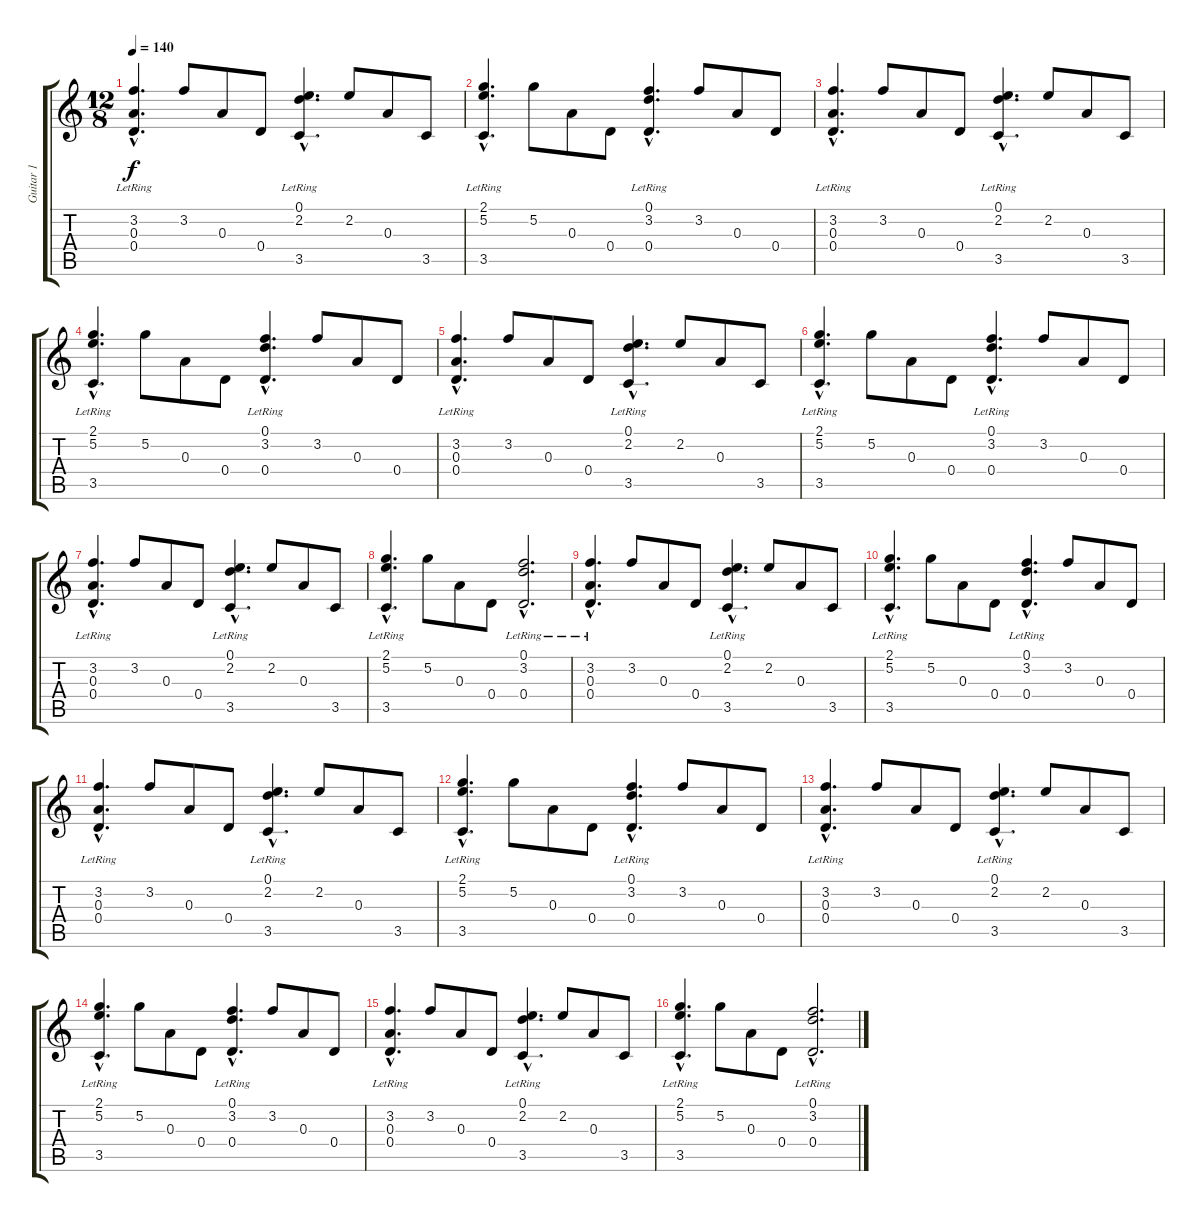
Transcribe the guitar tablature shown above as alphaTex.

\track ("Guitar 1" "Guitar 1") {instrument acousticguitarsteel}
\staff {score tabs}
\tuning (D4 D4 A3 D3 A2 D2) {hide}
\ts (12 8)
\tempo 140
\clef g2
\ks c
(3.2{hac lr} 0.3{hac lr} 0.4{hac lr}).4{d dy f} 3.2.8 0.3.8 0.4.8 (0.1{hac lr} 2.2{hac lr} 3.5{hac lr}).4{d} 2.2.8 0.3.8 3.5.8 |
(2.1{hac lr} 5.2{hac lr} 3.5{hac lr}).4{d} 5.2.8 0.3.8 0.4.8 (0.1{hac lr} 3.2{hac lr} 0.4{hac lr}).4{d} 3.2.8 0.3.8 0.4.8 |
(3.2{hac lr} 0.3{hac lr} 0.4{hac lr}).4{d} 3.2.8 0.3.8 0.4.8 (0.1{hac lr} 2.2{hac lr} 3.5{hac lr}).4{d} 2.2.8 0.3.8 3.5.8 |
(2.1{hac lr} 5.2{hac lr} 3.5{hac lr}).4{d} 5.2.8 0.3.8 0.4.8 (0.1{hac lr} 3.2{hac lr} 0.4{hac lr}).4{d} 3.2.8 0.3.8 0.4.8 |
(3.2{hac lr} 0.3{hac lr} 0.4{hac lr}).4{d} 3.2.8 0.3.8 0.4.8 (0.1{hac lr} 2.2{hac lr} 3.5{hac lr}).4{d} 2.2.8 0.3.8 3.5.8 |
(2.1{hac lr} 5.2{hac lr} 3.5{hac lr}).4{d} 5.2.8 0.3.8 0.4.8 (0.1{hac lr} 3.2{hac lr} 0.4{hac lr}).4{d} 3.2.8 0.3.8 0.4.8 |
(3.2{hac lr} 0.3{hac lr} 0.4{hac lr}).4{d} 3.2.8 0.3.8 0.4.8 (0.1{hac lr} 2.2{hac lr} 3.5{hac lr}).4{d} 2.2.8 0.3.8 3.5.8 |
(2.1{hac lr} 5.2{hac lr} 3.5{hac lr}).4{d} 5.2.8 0.3.8 0.4.8 (0.1{hac lr} 3.2{hac lr} 0.4{hac lr}).2{d} |
(3.2{hac lr} 0.3{hac lr} 0.4{hac lr}).4{d} 3.2.8 0.3.8 0.4.8 (0.1{hac lr} 2.2{hac lr} 3.5{hac lr}).4{d} 2.2.8 0.3.8 3.5.8 |
(2.1{hac lr} 5.2{hac lr} 3.5{hac lr}).4{d} 5.2.8 0.3.8 0.4.8 (0.1{hac lr} 3.2{hac lr} 0.4{hac lr}).4{d} 3.2.8 0.3.8 0.4.8 |
(3.2{hac lr} 0.3{hac lr} 0.4{hac lr}).4{d} 3.2.8 0.3.8 0.4.8 (0.1{hac lr} 2.2{hac lr} 3.5{hac lr}).4{d} 2.2.8 0.3.8 3.5.8 |
(2.1{hac lr} 5.2{hac lr} 3.5{hac lr}).4{d} 5.2.8 0.3.8 0.4.8 (0.1{hac lr} 3.2{hac lr} 0.4{hac lr}).4{d} 3.2.8 0.3.8 0.4.8 |
(3.2{hac lr} 0.3{hac lr} 0.4{hac lr}).4{d} 3.2.8 0.3.8 0.4.8 (0.1{hac lr} 2.2{hac lr} 3.5{hac lr}).4{d} 2.2.8 0.3.8 3.5.8 |
(2.1{hac lr} 5.2{hac lr} 3.5{hac lr}).4{d} 5.2.8 0.3.8 0.4.8 (0.1{hac lr} 3.2{hac lr} 0.4{hac lr}).4{d} 3.2.8 0.3.8 0.4.8 |
(3.2{hac lr} 0.3{hac lr} 0.4{hac lr}).4{d} 3.2.8 0.3.8 0.4.8 (0.1{hac lr} 2.2{hac lr} 3.5{hac lr}).4{d} 2.2.8 0.3.8 3.5.8 |
(2.1{hac lr} 5.2{hac lr} 3.5{hac lr}).4{d} 5.2.8 0.3.8 0.4.8 (0.1{hac lr} 3.2{hac lr} 0.4{hac lr}).2{d}
